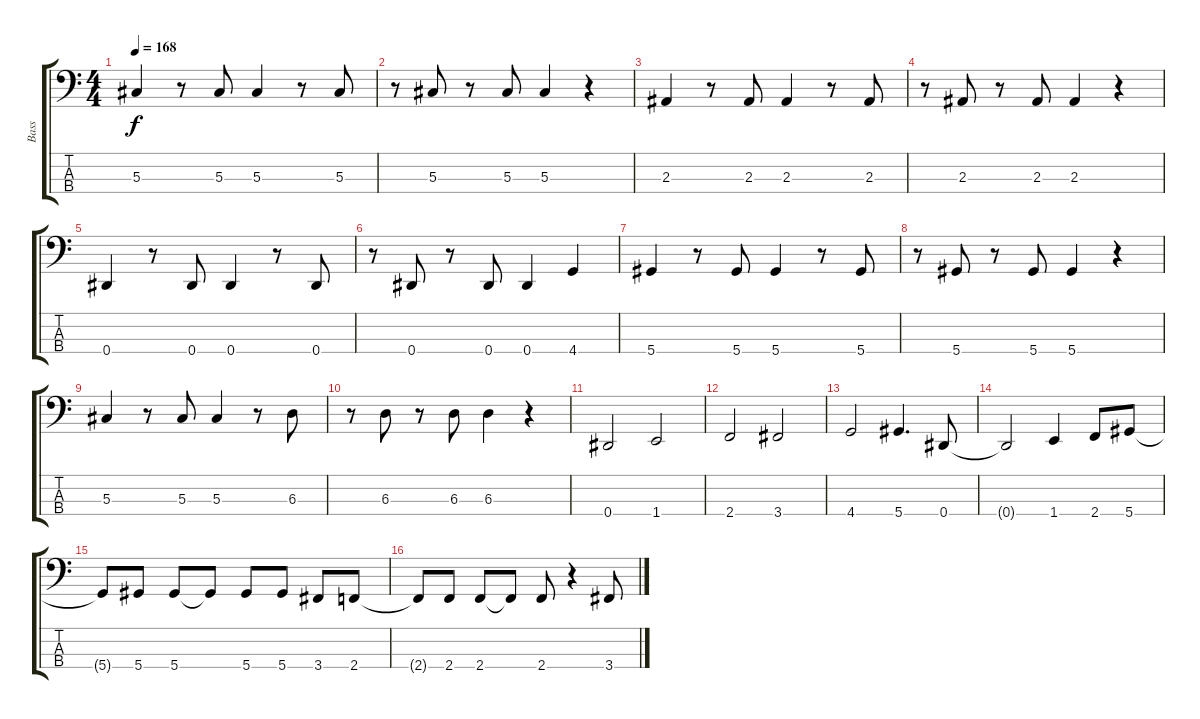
\track ("Bass" "Bass") {instrument electricbassfinger}
\staff {score tabs}
\tuning (Gb2 Db2 Ab1 Eb1) {hide}
\ts (4 4)
\tempo 168
\clef f4
\ks c
5.3.4{dy f} r.8 5.3.8 5.3.4 r.8 5.3.8 |
r.8 5.3.8 r.8 5.3.8 5.3.4 r.4 |
2.3.4 r.8 2.3.8 2.3.4 r.8 2.3.8 |
r.8 2.3.8 r.8 2.3.8 2.3.4 r.4 |
0.4.4 r.8 0.4.8 0.4.4 r.8 0.4.8 |
r.8 0.4.8 r.8 0.4.8 0.4.4 4.4.4 |
5.4.4 r.8 5.4.8 5.4.4 r.8 5.4.8 |
r.8 5.4.8 r.8 5.4.8 5.4.4 r.4 |
5.3.4 r.8 5.3.8 5.3.4 r.8 6.3.8 |
r.8 6.3.8 r.8 6.3.8 6.3.4 r.4 |
0.4.2 1.4.2 |
2.4.2 3.4.2 |
4.4.2 5.4.4{d} 0.4.8 |
0.4{t}.2 1.4.4 2.4.8 5.4.8 |
5.4{t}.8 5.4.8 5.4.8 5.4{t}.8 5.4.8 5.4.8 3.4.8 2.4.8 |
2.4{t}.8 2.4.8 2.4.8 2.4{t}.8 2.4.8 r.4 3.4.8
